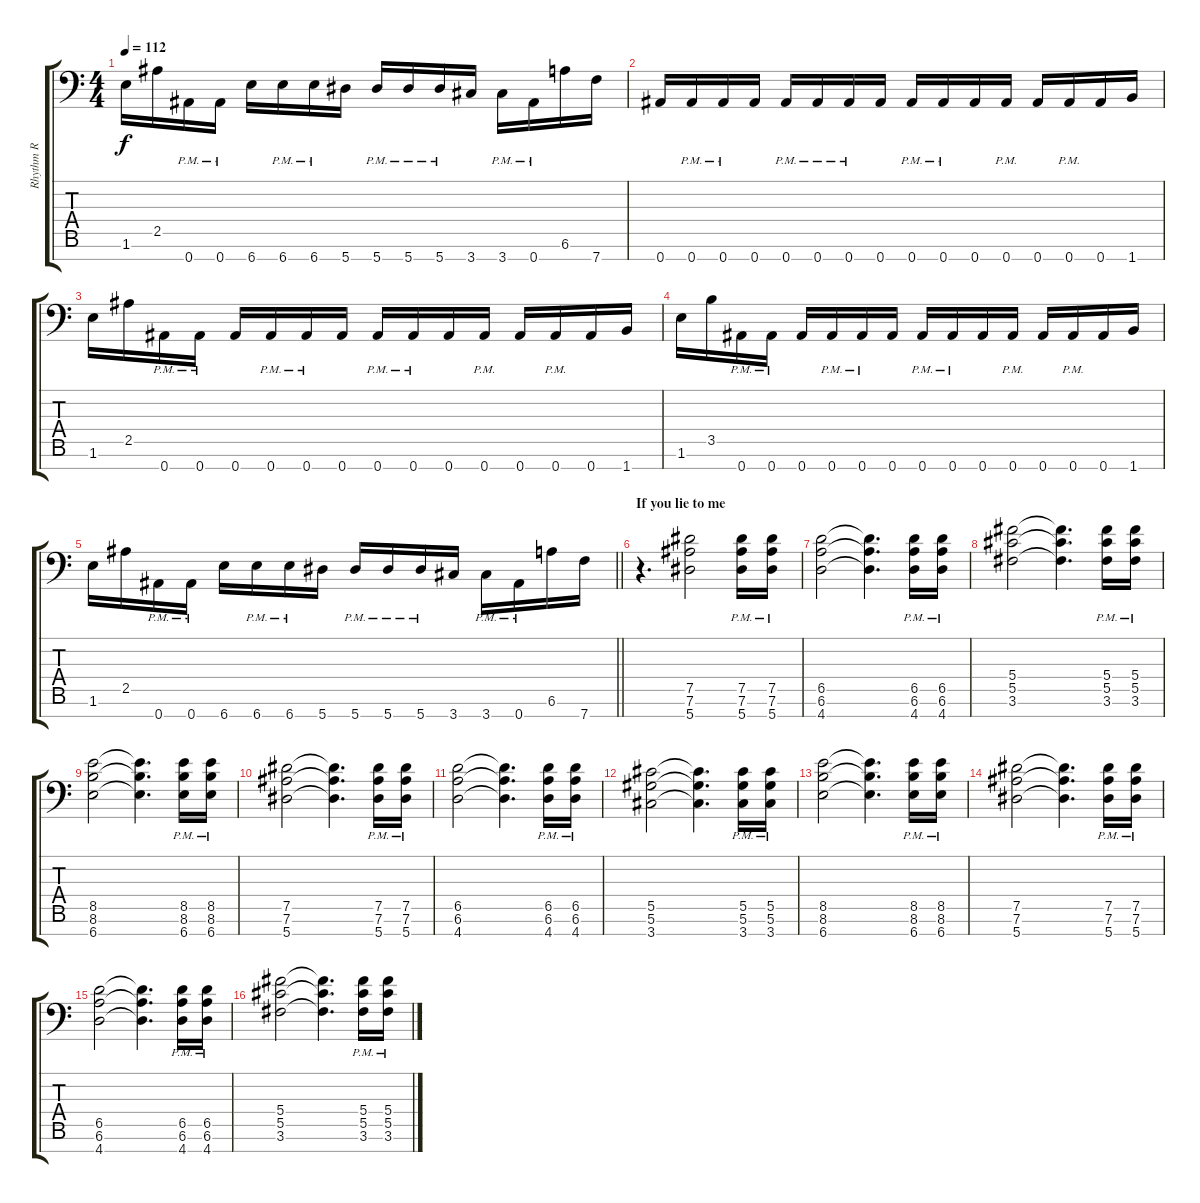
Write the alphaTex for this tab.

\track ("Rhythm R" "Rhythm R") {instrument distortionguitar}
\staff {score tabs}
\tuning (Eb4 Bb3 Gb3 Db3 Ab2 Eb2 Bb1) {hide}
\ts (4 4)
\tempo 112
\clef f4
\ks c
1.6.16{dy f} 2.5.16 0.7{pm}.16 0.7{pm}.16 6.7.16 6.7{pm}.16 6.7{pm}.16 5.7.16 5.7{pm}.16 5.7{pm}.16 5.7{pm}.16 3.7.16 3.7{pm}.16 0.7{pm}.16 6.6.16 7.7.16 |
0.7.16 0.7{pm}.16 0.7{pm}.16 0.7.16 0.7{pm}.16 0.7{pm}.16 0.7{pm}.16 0.7.16 0.7{pm}.16 0.7{pm}.16 0.7.16 0.7{pm}.16 0.7.16 0.7{pm}.16 0.7.16 1.7.16 |
1.6.16 2.5.16 0.7{pm}.16 0.7{pm}.16 0.7.16 0.7{pm}.16 0.7{pm}.16 0.7.16 0.7{pm}.16 0.7{pm}.16 0.7.16 0.7{pm}.16 0.7.16 0.7{pm}.16 0.7.16 1.7.16 |
1.6.16 3.5.16 0.7{pm}.16 0.7{pm}.16 0.7.16 0.7{pm}.16 0.7{pm}.16 0.7.16 0.7{pm}.16 0.7{pm}.16 0.7.16 0.7{pm}.16 0.7.16 0.7{pm}.16 0.7.16 1.7.16 |
\barLineRight lightlight
1.6.16 2.5.16 0.7{pm}.16 0.7{pm}.16 6.7.16 6.7{pm}.16 6.7{pm}.16 5.7.16 5.7{pm}.16 5.7{pm}.16 5.7{pm}.16 3.7.16 3.7{pm}.16 0.7{pm}.16 6.6.16 7.7.16 |
\section ("" "If you lie to me")
r.4{d} (7.5 7.6 5.7).2 (7.5{pm} 7.6{pm} 5.7{pm}).16 (7.5{pm} 7.6{pm} 5.7{pm}).16 |
(6.5 6.6 4.7).2 (6.5{t} 6.6{t} 4.7{t}).4{d} (6.5{pm} 6.6{pm} 4.7{pm}).16 (6.5{pm} 6.6{pm} 4.7{pm}).16 |
(5.4 5.5 3.6).2 (5.4{t} 5.5{t} 3.6{t}).4{d} (5.4{pm} 5.5{pm} 3.6{pm}).16 (5.4{pm} 5.5{pm} 3.6{pm}).16 |
(8.5 8.6 6.7).2 (8.5{t} 8.6{t} 6.7{t}).4{d} (8.5{pm} 8.6{pm} 6.7{pm}).16 (8.5{pm} 8.6{pm} 6.7{pm}).16 |
(7.5 7.6 5.7).2 (7.5{t} 7.6{t} 5.7{t}).4{d} (7.5{pm} 7.6{pm} 5.7{pm}).16 (7.5{pm} 7.6{pm} 5.7{pm}).16 |
(6.5 6.6 4.7).2 (6.5{t} 6.6{t} 4.7{t}).4{d} (6.5{pm} 6.6{pm} 4.7{pm}).16 (6.5{pm} 6.6{pm} 4.7{pm}).16 |
(5.5 5.6 3.7).2 (5.5{t} 5.6{t} 3.7{t}).4{d} (5.5{pm} 5.6{pm} 3.7{pm}).16 (5.5{pm} 5.6{pm} 3.7{pm}).16 |
(8.5 8.6 6.7).2 (8.5{t} 8.6{t} 6.7{t}).4{d} (8.5{pm} 8.6{pm} 6.7{pm}).16 (8.5{pm} 8.6{pm} 6.7{pm}).16 |
(7.5 7.6 5.7).2 (7.5{t} 7.6{t} 5.7{t}).4{d} (7.5{pm} 7.6{pm} 5.7{pm}).16 (7.5{pm} 7.6{pm} 5.7{pm}).16 |
(6.5 6.6 4.7).2 (6.5{t} 6.6{t} 4.7{t}).4{d} (6.5{pm} 6.6{pm} 4.7{pm}).16 (6.5{pm} 6.6{pm} 4.7{pm}).16 |
(5.4 5.5 3.6).2 (5.4{t} 5.5{t} 3.6{t}).4{d} (5.4{pm} 5.5{pm} 3.6{pm}).16 (5.4{pm} 5.5{pm} 3.6{pm}).16
